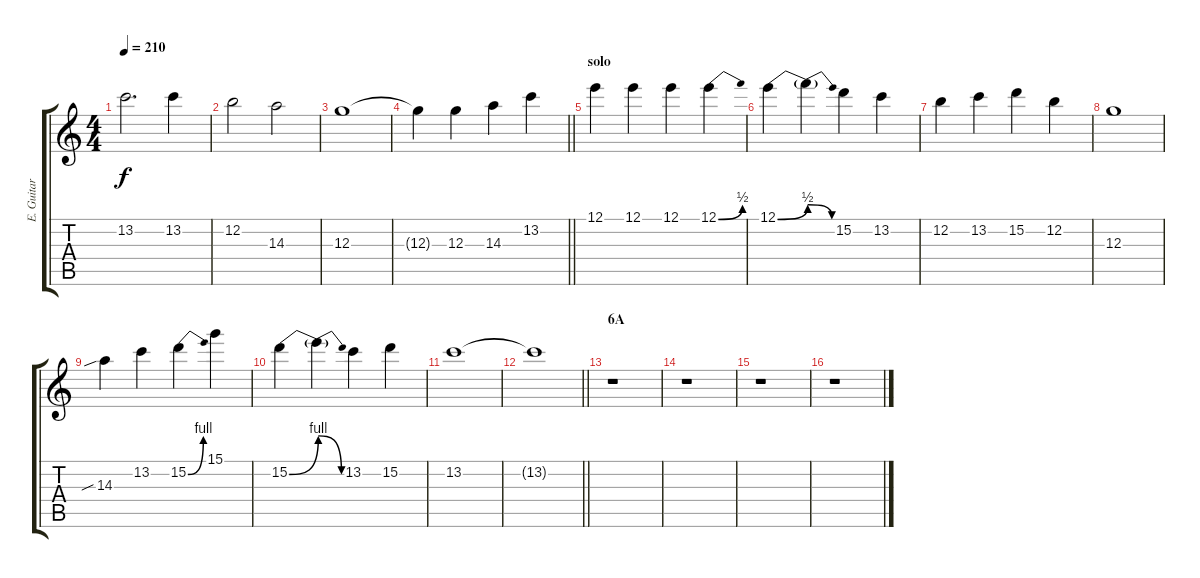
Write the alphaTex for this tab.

\track ("E. Guitar IV" "E. Guitar ") {instrument overdrivenguitar}
\staff {score tabs}
\tuning (E4 B3 G3 D3 A2 E2) {hide}
\ts (4 4)
\tempo 210
\clef g2
\ks c
13.2.2{d dy f} 13.2.4 |
12.2.2 14.3.2 |
12.3.1 |
\barLineRight lightlight
12.3{t}.4 12.3.4 14.3.4 13.2.4 |
\section ("" "solo")
12.1.4 12.1.4 12.1.4 12.1{be (bend 0 0 60 2)}.4 |
12.1{be (bend 0 0 60 2)}.4 12.1{be (release 0 2 60 0) t}.4 15.2.4 13.2.4 |
12.2.4 13.2.4 15.2.4 12.2.4 |
12.3.1 |
14.3{sib}.4 13.2.4 15.2{be (bend 0 0 60 4)}.4 15.1.4 |
15.2{be (bend 0 0 60 4)}.4 15.2{be (release 0 4 60 0) t}.4 13.2.4 15.2.4 |
13.2.1 |
\barLineRight lightlight
13.2{t}.1 |
\section ("" "6A")
r.1 |
r.1 |
r.1 |
r.1
